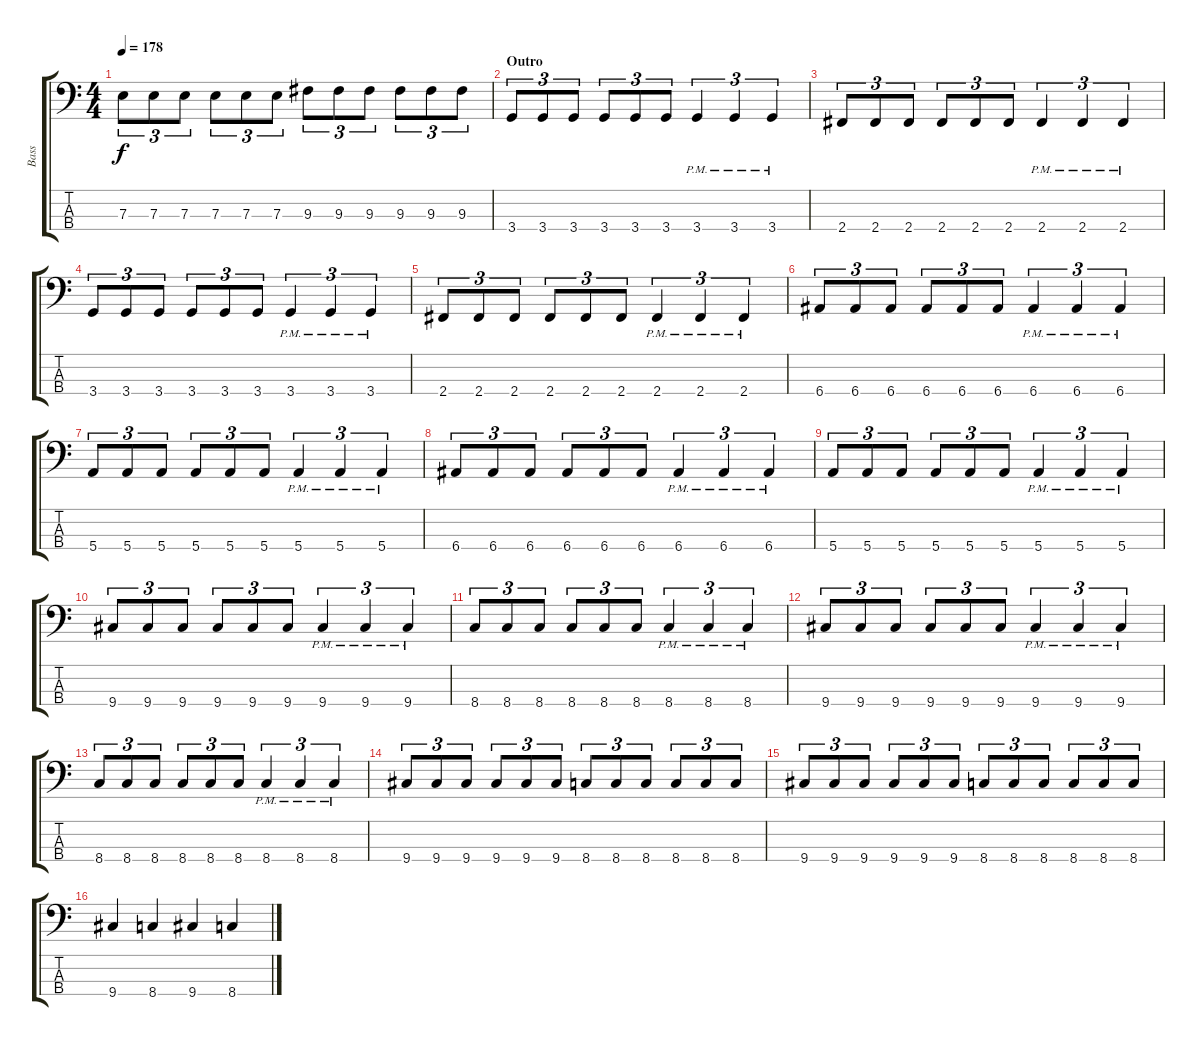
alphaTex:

\track ("Bass" "Bass") {instrument electricbassfinger}
\staff {score tabs}
\tuning (G2 D2 A1 E1) {hide}
\ts (4 4)
\tempo 178
\clef f4
\ks c
7.3.8{tu (3 2) dy f} 7.3.8{tu (3 2)} 7.3.8{tu (3 2)} 7.3.8{tu (3 2)} 7.3.8{tu (3 2)} 7.3.8{tu (3 2)} 9.3.8{tu (3 2)} 9.3.8{tu (3 2)} 9.3.8{tu (3 2)} 9.3.8{tu (3 2)} 9.3.8{tu (3 2)} 9.3.8{tu (3 2)} |
\section ("" "Outro")
3.4.8{tu (3 2)} 3.4.8{tu (3 2)} 3.4.8{tu (3 2)} 3.4.8{tu (3 2)} 3.4.8{tu (3 2)} 3.4.8{tu (3 2)} 3.4{pm}.4{tu (3 2)} 3.4{pm}.4{tu (3 2)} 3.4{pm}.4{tu (3 2)} |
2.4.8{tu (3 2)} 2.4.8{tu (3 2)} 2.4.8{tu (3 2)} 2.4.8{tu (3 2)} 2.4.8{tu (3 2)} 2.4.8{tu (3 2)} 2.4{pm}.4{tu (3 2)} 2.4{pm}.4{tu (3 2)} 2.4{pm}.4{tu (3 2)} |
3.4.8{tu (3 2)} 3.4.8{tu (3 2)} 3.4.8{tu (3 2)} 3.4.8{tu (3 2)} 3.4.8{tu (3 2)} 3.4.8{tu (3 2)} 3.4{pm}.4{tu (3 2)} 3.4{pm}.4{tu (3 2)} 3.4{pm}.4{tu (3 2)} |
2.4.8{tu (3 2)} 2.4.8{tu (3 2)} 2.4.8{tu (3 2)} 2.4.8{tu (3 2)} 2.4.8{tu (3 2)} 2.4.8{tu (3 2)} 2.4{pm}.4{tu (3 2)} 2.4{pm}.4{tu (3 2)} 2.4{pm}.4{tu (3 2)} |
6.4.8{tu (3 2)} 6.4.8{tu (3 2)} 6.4.8{tu (3 2)} 6.4.8{tu (3 2)} 6.4.8{tu (3 2)} 6.4.8{tu (3 2)} 6.4{pm}.4{tu (3 2)} 6.4{pm}.4{tu (3 2)} 6.4{pm}.4{tu (3 2)} |
5.4.8{tu (3 2)} 5.4.8{tu (3 2)} 5.4.8{tu (3 2)} 5.4.8{tu (3 2)} 5.4.8{tu (3 2)} 5.4.8{tu (3 2)} 5.4{pm}.4{tu (3 2)} 5.4{pm}.4{tu (3 2)} 5.4{pm}.4{tu (3 2)} |
6.4.8{tu (3 2)} 6.4.8{tu (3 2)} 6.4.8{tu (3 2)} 6.4.8{tu (3 2)} 6.4.8{tu (3 2)} 6.4.8{tu (3 2)} 6.4{pm}.4{tu (3 2)} 6.4{pm}.4{tu (3 2)} 6.4{pm}.4{tu (3 2)} |
5.4.8{tu (3 2)} 5.4.8{tu (3 2)} 5.4.8{tu (3 2)} 5.4.8{tu (3 2)} 5.4.8{tu (3 2)} 5.4.8{tu (3 2)} 5.4{pm}.4{tu (3 2)} 5.4{pm}.4{tu (3 2)} 5.4{pm}.4{tu (3 2)} |
9.4.8{tu (3 2)} 9.4.8{tu (3 2)} 9.4.8{tu (3 2)} 9.4.8{tu (3 2)} 9.4.8{tu (3 2)} 9.4.8{tu (3 2)} 9.4{pm}.4{tu (3 2)} 9.4{pm}.4{tu (3 2)} 9.4{pm}.4{tu (3 2)} |
8.4.8{tu (3 2)} 8.4.8{tu (3 2)} 8.4.8{tu (3 2)} 8.4.8{tu (3 2)} 8.4.8{tu (3 2)} 8.4.8{tu (3 2)} 8.4{pm}.4{tu (3 2)} 8.4{pm}.4{tu (3 2)} 8.4{pm}.4{tu (3 2)} |
9.4.8{tu (3 2)} 9.4.8{tu (3 2)} 9.4.8{tu (3 2)} 9.4.8{tu (3 2)} 9.4.8{tu (3 2)} 9.4.8{tu (3 2)} 9.4{pm}.4{tu (3 2)} 9.4{pm}.4{tu (3 2)} 9.4{pm}.4{tu (3 2)} |
8.4.8{tu (3 2)} 8.4.8{tu (3 2)} 8.4.8{tu (3 2)} 8.4.8{tu (3 2)} 8.4.8{tu (3 2)} 8.4.8{tu (3 2)} 8.4{pm}.4{tu (3 2)} 8.4{pm}.4{tu (3 2)} 8.4{pm}.4{tu (3 2)} |
9.4.8{tu (3 2)} 9.4.8{tu (3 2)} 9.4.8{tu (3 2)} 9.4.8{tu (3 2)} 9.4.8{tu (3 2)} 9.4.8{tu (3 2)} 8.4.8{tu (3 2)} 8.4.8{tu (3 2)} 8.4.8{tu (3 2)} 8.4.8{tu (3 2)} 8.4.8{tu (3 2)} 8.4.8{tu (3 2)} |
9.4.8{tu (3 2)} 9.4.8{tu (3 2)} 9.4.8{tu (3 2)} 9.4.8{tu (3 2)} 9.4.8{tu (3 2)} 9.4.8{tu (3 2)} 8.4.8{tu (3 2)} 8.4.8{tu (3 2)} 8.4.8{tu (3 2)} 8.4.8{tu (3 2)} 8.4.8{tu (3 2)} 8.4.8{tu (3 2)} |
9.4.4 8.4.4 9.4.4 8.4.4
